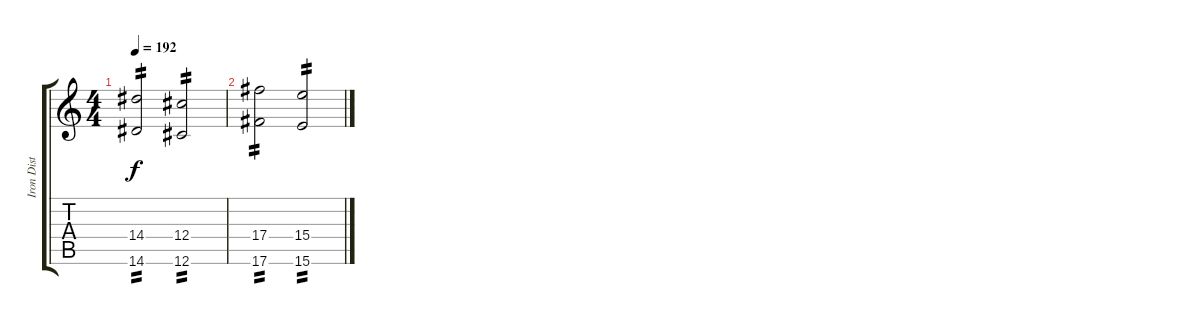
\track ("Iron Dist" "Iron Dist") {instrument overdrivenguitar}
\staff {score tabs}
\tuning (Eb4 Bb3 Gb3 Db3 Ab2 Db2) {hide}
\ts (4 4)
\tempo 192
\clef g2
\ks c
(14.4 14.6).2{tp 2 dy f} (12.4 12.6).2{tp 2} |
(17.4 17.6).2{tp 2} (15.4 15.6).2{tp 2}
